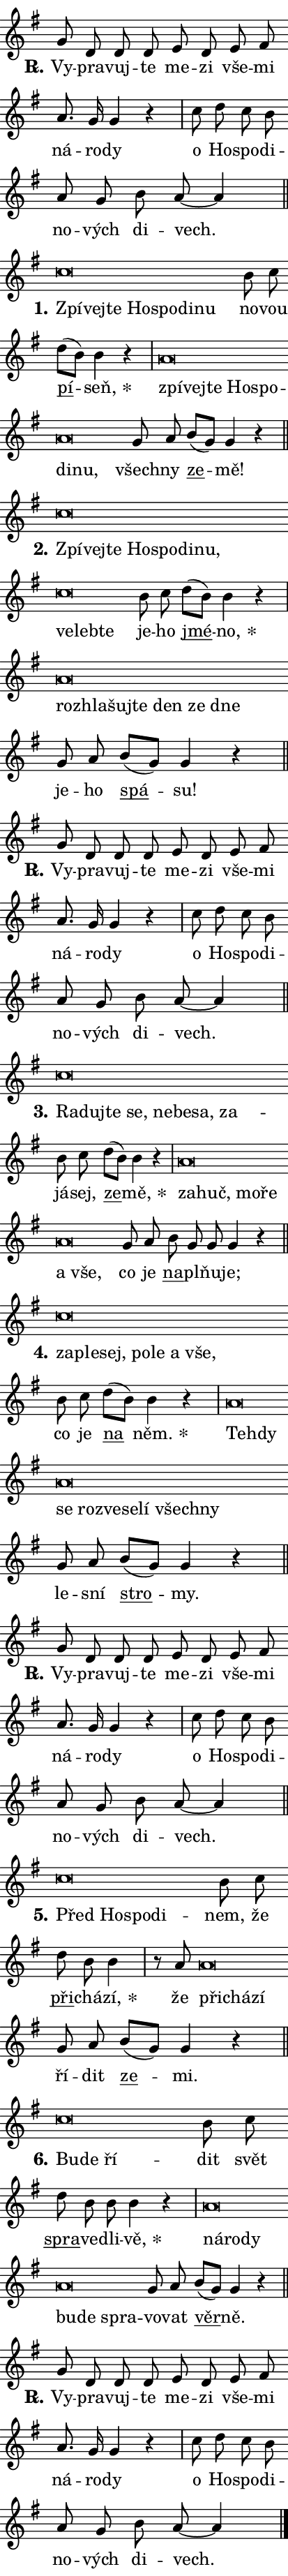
\version "2.22.1"
\header { tagline = "" }
\paper {
  indent = 0\cm
  top-margin = 0\cm
  right-margin = 0\cm
  bottom-margin = 0\cm
  left-margin = 0\cm
  paper-width = 7\cm
  page-breaking = #ly:one-page-breaking
  system-system-spacing.basic-distance = #11
  score-system-spacing.basic-distance = #11.3
  ragged-last = ##f
}


%% Author: Thomas Morley
%% https://lists.gnu.org/archive/html/lilypond-user/2020-05/msg00002.html
#(define (line-position grob)
"Returns position of @var[grob} in current system:
   @code{'start}, if at first time-step
   @code{'end}, if at last time-step
   @code{'middle} otherwise
"
  (let* ((col (ly:item-get-column grob))
         (ln (ly:grob-object col 'left-neighbor))
         (rn (ly:grob-object col 'right-neighbor))
         (col-to-check-left (if (ly:grob? ln) ln col))
         (col-to-check-right (if (ly:grob? rn) rn col))
         (break-dir-left
           (and
             (ly:grob-property col-to-check-left 'non-musical #f)
             (ly:item-break-dir col-to-check-left)))
         (break-dir-right
           (and
             (ly:grob-property col-to-check-right 'non-musical #f)
             (ly:item-break-dir col-to-check-right))))
        (cond ((eqv? 1 break-dir-left) 'start)
              ((eqv? -1 break-dir-right) 'end)
              (else 'middle))))

#(define (tranparent-at-line-position vctor)
  (lambda (grob)
  "Relying on @code{line-position} select the relevant enry from @var{vctor}.
Used to determine transparency,"
    (case (line-position grob)
      ((end) (not (vector-ref vctor 0)))
      ((middle) (not (vector-ref vctor 1)))
      ((start) (not (vector-ref vctor 2))))))

noteHeadBreakVisibility =
#(define-music-function (break-visibility)(vector?)
"Makes @code{NoteHead}s transparent relying on @var{break-visibility}"
#{
  \override NoteHead.transparent =
    #(tranparent-at-line-position break-visibility)
#})

#(define delete-ledgers-for-transparent-note-heads
  (lambda (grob)
    "Reads whether a @code{NoteHead} is transparent.
If so this @code{NoteHead} is removed from @code{'note-heads} from
@var{grob}, which is supposed to be @code{LedgerLineSpanner}.
As a result ledgers are not printed for this @code{NoteHead}"
    (let* ((nhds-array (ly:grob-object grob 'note-heads))
           (nhds-list
             (if (ly:grob-array? nhds-array)
                 (ly:grob-array->list nhds-array)
                 '()))
           ;; Relies on the transparent-property being done before
           ;; Staff.LedgerLineSpanner.after-line-breaking is executed.
           ;; This is fragile ...
           (to-keep
             (remove
               (lambda (nhd)
                 (ly:grob-property nhd 'transparent #f))
               nhds-list)))
      ;; TODO find a better method to iterate over grob-arrays, similiar
      ;; to filter/remove etc for lists
      ;; For now rebuilt from scratch
      (set! (ly:grob-object grob 'note-heads)  '())
      (for-each
        (lambda (nhd)
          (ly:pointer-group-interface::add-grob grob 'note-heads nhd))
        to-keep))))

hideNotes = {
  \noteHeadBreakVisibility #begin-of-line-visible
}
unHideNotes = {
  \noteHeadBreakVisibility #all-visible
}

% work-around for resetting accidentals
% https://lilypond.org/doc/v2.23/Documentation/notation/displaying-rhythms#unmetered-music
cadenzaMeasure = {
  \cadenzaOff
  \partial 1024 s1024
  \cadenzaOn
}

#(define-markup-command (accent layout props text) (markup?)
  "Underline accented syllable"
  (interpret-markup layout props
    #{\markup \override #'(offset . 4.3) \underline { #text }#}))

responsum = \markup \concat {
  "R" \hspace #-1.05 \path #0.1 #'((moveto 0 0.07) (lineto 0.9 0.8)) \hspace #0.05 "."
}

\layout {
    \context {
        \Staff
        \remove "Time_signature_engraver"
        \override LedgerLineSpanner.after-line-breaking = #delete-ledgers-for-transparent-note-heads
    }
    \context {
        \Voice {
            \override NoteHead.output-attributes = #'((class . "notehead"))
            \override Hairpin.height = #0.55
        }
    }
    \context {
        \Lyrics {
            \override StanzaNumber.output-attributes = #'((class . "stanzanumber"))
            \override LyricSpace.minimum-distance = #0.9
            \override LyricText.font-name = #"TeX Gyre Schola"
            \override LyricText.font-size = 1
            \override StanzaNumber.font-name = #"TeX Gyre Schola Bold"
            \override StanzaNumber.font-size = 1
        }
    }
}

% magnetic-lyrics.ily
%
%   written by
%     Jean Abou Samra <jean@abou-samra.fr>
%     Werner Lemberg <wl@gnu.org>
%
%   adapted by
%     Jiri Hon <jiri.hon@gmail.com>
%
% Version 2022-Apr-15

% https://www.mail-archive.com/lilypond-user@gnu.org/msg149350.html

#(define (Left_hyphen_pointer_engraver context)
   "Collect syllable-hyphen-syllable occurrences in lyrics and store
them in properties.  This engraver only looks to the left.  For
example, if the lyrics input is @code{foo -- bar}, it does the
following.

@itemize @bullet
@item
Set the @code{text} property of the @code{LyricHyphen} grob between
@q{foo} and @q{bar} to @code{foo}.

@item
Set the @code{left-hyphen} property of the @code{LyricText} grob with
text @q{foo} to the @code{LyricHyphen} grob between @q{foo} and
@q{bar}.
@end itemize

Use this auxiliary engraver in combination with the
@code{lyric-@/text::@/apply-@/magnetic-@/offset!} hook."
   (let ((hyphen #f)
         (text #f))
     (make-engraver
      (acknowledgers
       ((lyric-syllable-interface engraver grob source-engraver)
        (set! text grob)))
      (end-acknowledgers
       ((lyric-hyphen-interface engraver grob source-engraver)
        ;(when (not (grob::has-interface grob 'lyric-space-interface))
          (set! hyphen grob)));)
      ((stop-translation-timestep engraver)
       (when (and text hyphen)
         (ly:grob-set-object! text 'left-hyphen hyphen))
       (set! text #f)
       (set! hyphen #f)))))

#(define (lyric-text::apply-magnetic-offset! grob)
   "If the space between two syllables is less than the value in
property @code{LyricText@/.details@/.squash-threshold}, move the right
syllable to the left so that it gets concatenated with the left
syllable.

Use this function as a hook for
@code{LyricText@/.after-@/line-@/breaking} if the
@code{Left_@/hyphen_@/pointer_@/engraver} is active."
   (let ((hyphen (ly:grob-object grob 'left-hyphen #f)))
     (when hyphen
       (let ((left-text (ly:spanner-bound hyphen LEFT)))
         (when (grob::has-interface left-text 'lyric-syllable-interface)
           (let* ((common (ly:grob-common-refpoint grob left-text X))
                  (this-x-ext (ly:grob-extent grob common X))
                  (left-x-ext
                   (begin
                     ;; Trigger magnetism for left-text.
                     (ly:grob-property left-text 'after-line-breaking)
                     (ly:grob-extent left-text common X)))
                  ;; `delta` is the gap width between two syllables.
                  (delta (- (interval-start this-x-ext)
                            (interval-end left-x-ext)))
                  (details (ly:grob-property grob 'details))
                  (threshold (assoc-get 'squash-threshold details 0.2)))
             (when (< delta threshold)
               (let* (;; We have to manipulate the input text so that
                      ;; ligatures crossing syllable boundaries are not
                      ;; disabled.  For languages based on the Latin
                      ;; script this is essentially a beautification.
                      ;; However, for non-Western scripts it can be a
                      ;; necessity.
                      (lt (ly:grob-property left-text 'text))
                      (rt (ly:grob-property grob 'text))
                      (is-space (grob::has-interface hyphen 'lyric-space-interface))
                      (space (if is-space " " ""))
                      (space-markup (grob-interpret-markup grob " "))
                      (space-size (interval-length (ly:stencil-extent space-markup X)))
                      (extra-delta (if is-space space-size 0))
                      ;; Append new syllable.
                      (ltrt-space (if (and (string? lt) (string? rt))
                                (string-append lt space rt)
                                (make-concat-markup (list lt space rt))))
                      ;; Right-align `ltrt` to the right side.
                      (ltrt-space-markup (grob-interpret-markup
                               grob
                               (make-translate-markup
                                (cons (interval-length this-x-ext) 0)
                                (make-right-align-markup ltrt-space)))))
                 (begin
                   ;; Don't print `left-text`.
                   (ly:grob-set-property! left-text 'stencil #f)
                   ;; Set text and stencil (which holds all collected
                   ;; syllables so far) and shift it to the left.
                   (ly:grob-set-property! grob 'text ltrt-space)
                   (ly:grob-set-property! grob 'stencil ltrt-space-markup)
                   (ly:grob-translate-axis! grob (- (- delta extra-delta)) X))))))))))


#(define (lyric-hyphen::displace-bounds-first grob)
   ;; Make very sure this callback isn't triggered too early.
   (let ((left (ly:spanner-bound grob LEFT))
         (right (ly:spanner-bound grob RIGHT)))
     (ly:grob-property left 'after-line-breaking)
     (ly:grob-property right 'after-line-breaking)
     (ly:lyric-hyphen::print grob)))

squashThreshold = #0.4

\layout {
  \context {
    \Lyrics
    \consists #Left_hyphen_pointer_engraver
    \override LyricText.after-line-breaking =
      #lyric-text::apply-magnetic-offset!
    \override LyricHyphen.stencil = #lyric-hyphen::displace-bounds-first
    \override LyricText.details.squash-threshold = \squashThreshold
    \override LyricHyphen.minimum-distance = 0
    \override LyricHyphen.minimum-length = \squashThreshold
  }
}

squash = \override LyricText.details.squash-threshold = 9999
unSquash = \override LyricText.details.squash-threshold = \squashThreshold

left = \override LyricText.self-alignment-X = #LEFT
unLeft = \revert LyricText.self-alignment-X

starOffset = #(lambda (grob) 
                (let ((x_offset (ly:self-alignment-interface::aligned-on-x-parent grob)))
                  (if (= x_offset 0) 0 (+ x_offset 1.2))))

star = #(define-music-function (syllable)(string?)
"Append star separator at the end of a syllable"
#{
  \once \override LyricText.X-offset = #starOffset
  \lyricmode { \markup {
    #syllable
    \override #'((font-name . "TeX Gyre Schola Bold")) \hspace #0.2 \lower #0.65 \larger "*"
  } }
#})

starAccent = #(define-music-function (syllable)(string?)
"Append star separator at the end of a syllable and make accent"
#{
  \once \override LyricText.X-offset = #starOffset
  \lyricmode { \markup {
    \accent #syllable
    \override #'((font-name . "TeX Gyre Schola Bold")) \hspace #0.2 \lower #0.65 \larger "*"
  } }
#})

breath = #(define-music-function (syllable)(string?)
"Append breathing indicator at the end of a syllable"
#{
  \lyricmode { \markup { #syllable "+" } }
#})

optionalBreath = #(define-music-function (syllable)(string?)
"Append optional breathing indicator at the end of a syllable"
#{
  \lyricmode { \markup { #syllable "(+)" } }
#})


\score {
    <<
        \new Voice = "melody" { \cadenzaOn \key g \major \relative { g'8 d d d e d e fis \bar "" a8. g16 g4 r \cadenzaMeasure \bar "|" c8 d c b \bar "" a g b a~ a4 \cadenzaMeasure \bar "||" \break } }
        \new Lyrics \lyricsto "melody" { \lyricmode { \set stanza = \responsum
Vy -- pra -- vuj -- te me -- zi vše -- mi ná -- ro -- dy o Ho -- spo -- di -- no -- vých di -- vech. } }
    >>
    \layout {}
}

\score {
    <<
        \new Voice = "melody" { \cadenzaOn \key g \major \relative { c''\breve*1/16 \hideNotes \breve*1/16 \bar "" \breve*1/16 \bar "" \breve*1/16 \bar "" \breve*1/16 \bar "" \breve*1/16 \breve*1/16 \bar "" \unHideNotes b8 c \bar "" d[( b)] b4 r \cadenzaMeasure \bar "|" a\breve*1/16 \hideNotes \breve*1/16 \bar "" \breve*1/16 \bar "" \breve*1/16 \bar "" \breve*1/16 \bar "" \breve*1/16 \breve*1/16 \bar "" \unHideNotes g8 a \bar "" b[( g)] g4 r \cadenzaMeasure \bar "||" \break } }
        \new Lyrics \lyricsto "melody" { \lyricmode { \set stanza = "1."
\left Zpí -- \squash vej -- te Ho -- spo -- di -- nu \unLeft \unSquash no -- vou \markup \accent pí -- \star seň, \left zpí -- \squash vej -- te Ho -- spo -- di -- nu, \unLeft \unSquash všech -- ny \markup \accent ze -- mě! } }
    >>
    \layout {}
}

\score {
    <<
        \new Voice = "melody" { \cadenzaOn \key g \major \relative { c''\breve*1/16 \hideNotes \breve*1/16 \bar "" \breve*1/16 \bar "" \breve*1/16 \bar "" \breve*1/16 \bar "" \breve*1/16 \bar "" \breve*1/16 \bar "" \breve*1/16 \bar "" \breve*1/16 \breve*1/16 \bar "" \unHideNotes b8 c \bar "" d[( b)] b4 r \cadenzaMeasure \bar "|" a\breve*1/16 \hideNotes \breve*1/16 \bar "" \breve*1/16 \bar "" \breve*1/16 \bar "" \breve*1/16 \bar "" \breve*1/16 \breve*1/16 \bar "" \unHideNotes g8 a \bar "" b[( g)] g4 r \cadenzaMeasure \bar "||" \break } }
        \new Lyrics \lyricsto "melody" { \lyricmode { \set stanza = "2."
\left Zpí -- \squash vej -- te Ho -- spo -- di -- nu, ve -- leb -- te \unLeft \unSquash je -- ho \markup \accent jmé -- \star no, \left roz -- \squash hla -- šuj -- te den ze dne \unLeft \unSquash je -- ho \markup \accent spá -- su! } }
    >>
    \layout {}
}

\score {
    <<
        \new Voice = "melody" { \cadenzaOn \key g \major \relative { g'8 d d d e d e fis \bar "" a8. g16 g4 r \cadenzaMeasure \bar "|" c8 d c b \bar "" a g b a~ a4 \cadenzaMeasure \bar "||" \break } }
        \new Lyrics \lyricsto "melody" { \lyricmode { \set stanza = \responsum
Vy -- pra -- vuj -- te me -- zi vše -- mi ná -- ro -- dy o Ho -- spo -- di -- no -- vých di -- vech. } }
    >>
    \layout {}
}

\score {
    <<
        \new Voice = "melody" { \cadenzaOn \key g \major \relative { c''\breve*1/16 \hideNotes \breve*1/16 \bar "" \breve*1/16 \bar "" \breve*1/16 \bar "" \breve*1/16 \bar "" \breve*1/16 \bar "" \breve*1/16 \breve*1/16 \bar "" \unHideNotes b8 c \bar "" d[( b)] b4 r \cadenzaMeasure \bar "|" a\breve*1/16 \hideNotes \breve*1/16 \bar "" \breve*1/16 \bar "" \breve*1/16 \bar "" \breve*1/16 \breve*1/16 \bar "" \unHideNotes g8 a \bar "" b g g g4 r \cadenzaMeasure \bar "||" \break } }
        \new Lyrics \lyricsto "melody" { \lyricmode { \set stanza = "3."
\left Ra -- \squash duj -- te se, ne -- be -- sa, za -- \unLeft \unSquash já -- sej, \markup \accent ze -- \star mě, \left za -- \squash huč, mo -- ře a vše, \unLeft \unSquash co je \markup \accent na -- pl -- ňu -- je; } }
    >>
    \layout {}
}

\score {
    <<
        \new Voice = "melody" { \cadenzaOn \key g \major \relative { c''\breve*1/16 \hideNotes \breve*1/16 \bar "" \breve*1/16 \bar "" \breve*1/16 \bar "" \breve*1/16 \bar "" \breve*1/16 \breve*1/16 \bar "" \unHideNotes b8 c \bar "" d[( b)] b4 r \cadenzaMeasure \bar "|" a\breve*1/16 \hideNotes \breve*1/16 \bar "" \breve*1/16 \bar "" \breve*1/16 \bar "" \breve*1/16 \bar "" \breve*1/16 \bar "" \breve*1/16 \bar "" \breve*1/16 \breve*1/16 \bar "" \unHideNotes g8 a \bar "" b[( g)] g4 r \cadenzaMeasure \bar "||" \break } }
        \new Lyrics \lyricsto "melody" { \lyricmode { \set stanza = "4."
\left za -- \squash ple -- sej, po -- le a vše, \unLeft \unSquash co je \markup \accent na \star něm. \left Teh -- \squash dy se roz -- ve -- se -- lí všech -- ny \unLeft \unSquash le -- sní \markup \accent stro -- my. } }
    >>
    \layout {}
}

\score {
    <<
        \new Voice = "melody" { \cadenzaOn \key g \major \relative { g'8 d d d e d e fis \bar "" a8. g16 g4 r \cadenzaMeasure \bar "|" c8 d c b \bar "" a g b a~ a4 \cadenzaMeasure \bar "||" \break } }
        \new Lyrics \lyricsto "melody" { \lyricmode { \set stanza = \responsum
Vy -- pra -- vuj -- te me -- zi vše -- mi ná -- ro -- dy o Ho -- spo -- di -- no -- vých di -- vech. } }
    >>
    \layout {}
}

\score {
    <<
        \new Voice = "melody" { \cadenzaOn \key g \major \relative { c''\breve*1/16 \hideNotes \breve*1/16 \bar "" \breve*1/16 \breve*1/16 \bar "" \unHideNotes b8 c \bar "" d b b4 \cadenzaMeasure \bar "|" r8 a a\breve*1/16 \hideNotes \breve*1/16 \breve*1/16 \bar "" \unHideNotes g8 a \bar "" b[( g)] g4 r \cadenzaMeasure \bar "||" \break } }
        \new Lyrics \lyricsto "melody" { \lyricmode { \set stanza = "5."
\left Před \squash Ho -- spo -- di -- \unLeft \unSquash nem, že \markup \accent při -- chá -- \star zí, že \left při -- \squash chá -- zí \unLeft \unSquash ří -- dit \markup \accent ze -- mi. } }
    >>
    \layout {}
}

\score {
    <<
        \new Voice = "melody" { \cadenzaOn \key g \major \relative { c''\breve*1/16 \hideNotes \breve*1/16 \breve*1/16 \bar "" \unHideNotes b8 c \bar "" d b b b4 r \cadenzaMeasure \bar "|" a\breve*1/16 \hideNotes \breve*1/16 \bar "" \breve*1/16 \bar "" \breve*1/16 \bar "" \breve*1/16 \breve*1/16 \bar "" \unHideNotes g8 a \bar "" b[( g)] g4 r \cadenzaMeasure \bar "||" \break } }
        \new Lyrics \lyricsto "melody" { \lyricmode { \set stanza = "6."
\left Bu -- \squash de ří -- \unLeft \unSquash dit svět \markup \accent spra -- ve -- dli -- \star vě, \left ná -- \squash ro -- dy bu -- de spra -- \unLeft \unSquash vo -- vat \markup \accent věr -- ně. } }
    >>
    \layout {}
}

\score {
    <<
        \new Voice = "melody" { \cadenzaOn \key g \major \relative { g'8 d d d e d e fis \bar "" a8. g16 g4 r \cadenzaMeasure \bar "|" c8 d c b \bar "" a g b a~ a4 \cadenzaMeasure \bar "||" \break } \bar "|." }
        \new Lyrics \lyricsto "melody" { \lyricmode { \set stanza = \responsum
Vy -- pra -- vuj -- te me -- zi vše -- mi ná -- ro -- dy o Ho -- spo -- di -- no -- vých di -- vech. } }
    >>
    \layout {}
}
